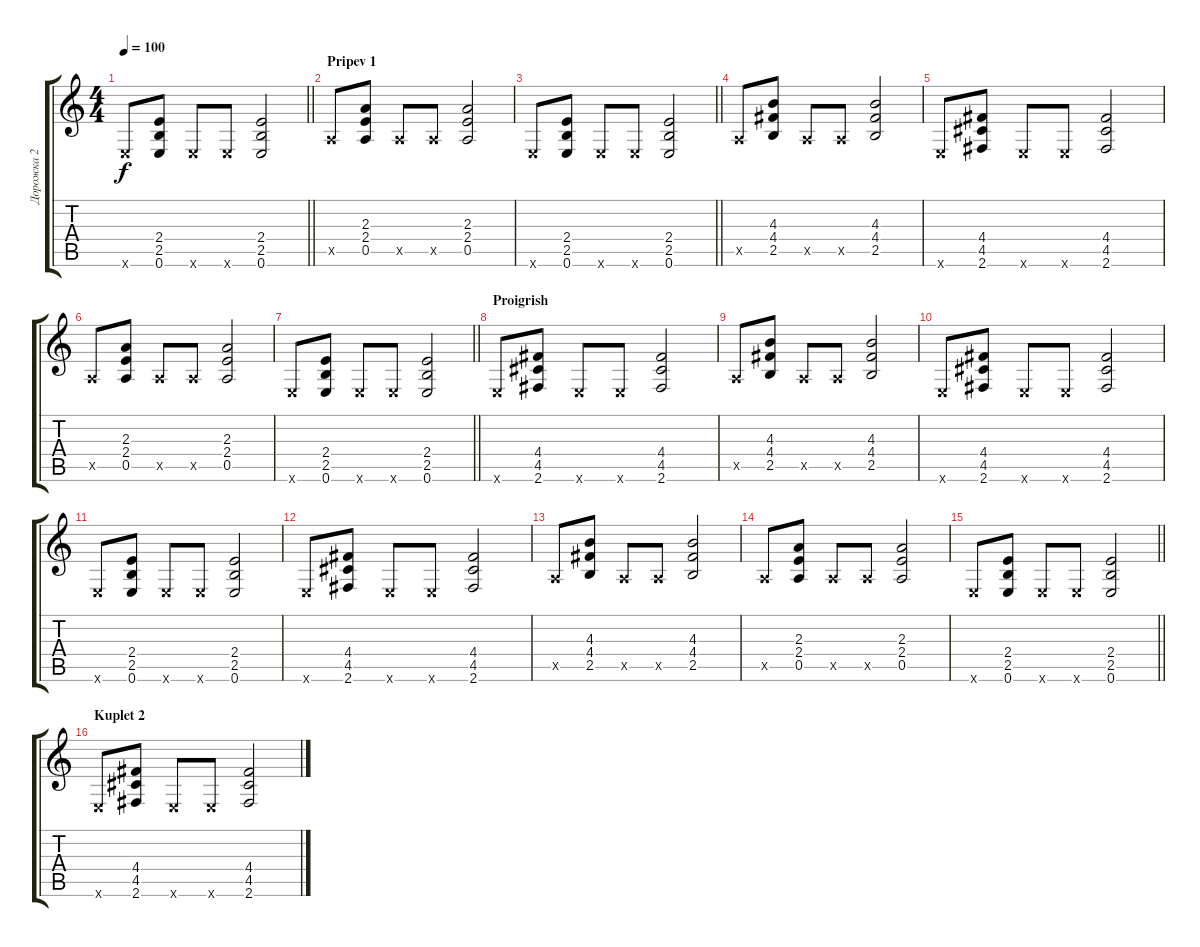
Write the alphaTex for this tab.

\track ("Дорожка 2" "Дорожка 2") {instrument acousticguitarsteel}
\staff {score tabs}
\tuning (E4 B3 G3 D3 A2 E2) {hide}
\ts (4 4)
\tempo 100
\clef g2
\barLineRight lightlight
\ks c
0.6{x}.8{dy f} (2.4 2.5 0.6).8 0.6{x}.8 0.6{x}.8 (2.4 2.5 0.6).2 |
\section ("" "Pripev 1")
0.5{x}.8 (2.3 2.4 0.5).8 0.5{x}.8 0.5{x}.8 (2.3 2.4 0.5).2 |
\barLineRight lightlight
0.6{x}.8 (2.4 2.5 0.6).8 0.6{x}.8 0.6{x}.8 (2.4 2.5 0.6).2 |
0.5{x}.8 (4.3 4.4 2.5).8 0.5{x}.8 0.5{x}.8 (4.3 4.4 2.5).2 |
0.6{x}.8 (4.4 4.5 2.6).8 0.6{x}.8 0.6{x}.8 (4.4 4.5 2.6).2 |
0.5{x}.8 (2.3 2.4 0.5).8 0.5{x}.8 0.5{x}.8 (2.3 2.4 0.5).2 |
\barLineRight lightlight
0.6{x}.8 (2.4 2.5 0.6).8 0.6{x}.8 0.6{x}.8 (2.4 2.5 0.6).2 |
\section ("" "Proigrish")
0.6{x}.8 (4.4 4.5 2.6).8 0.6{x}.8 0.6{x}.8 (4.4 4.5 2.6).2 |
0.5{x}.8 (4.3 4.4 2.5).8 0.5{x}.8 0.5{x}.8 (4.3 4.4 2.5).2 |
0.6{x}.8 (4.4 4.5 2.6).8 0.6{x}.8 0.6{x}.8 (4.4 4.5 2.6).2 |
0.6{x}.8 (2.4 2.5 0.6).8 0.6{x}.8 0.6{x}.8 (2.4 2.5 0.6).2 |
0.6{x}.8 (4.4 4.5 2.6).8 0.6{x}.8 0.6{x}.8 (4.4 4.5 2.6).2 |
0.5{x}.8 (4.3 4.4 2.5).8 0.5{x}.8 0.5{x}.8 (4.3 4.4 2.5).2 |
0.5{x}.8 (2.3 2.4 0.5).8 0.5{x}.8 0.5{x}.8 (2.3 2.4 0.5).2 |
\barLineRight lightlight
0.6{x}.8 (2.4 2.5 0.6).8 0.6{x}.8 0.6{x}.8 (2.4 2.5 0.6).2 |
\section ("" "Kuplet 2")
0.6{x}.8 (4.4 4.5 2.6).8 0.6{x}.8 0.6{x}.8 (4.4 4.5 2.6).2
